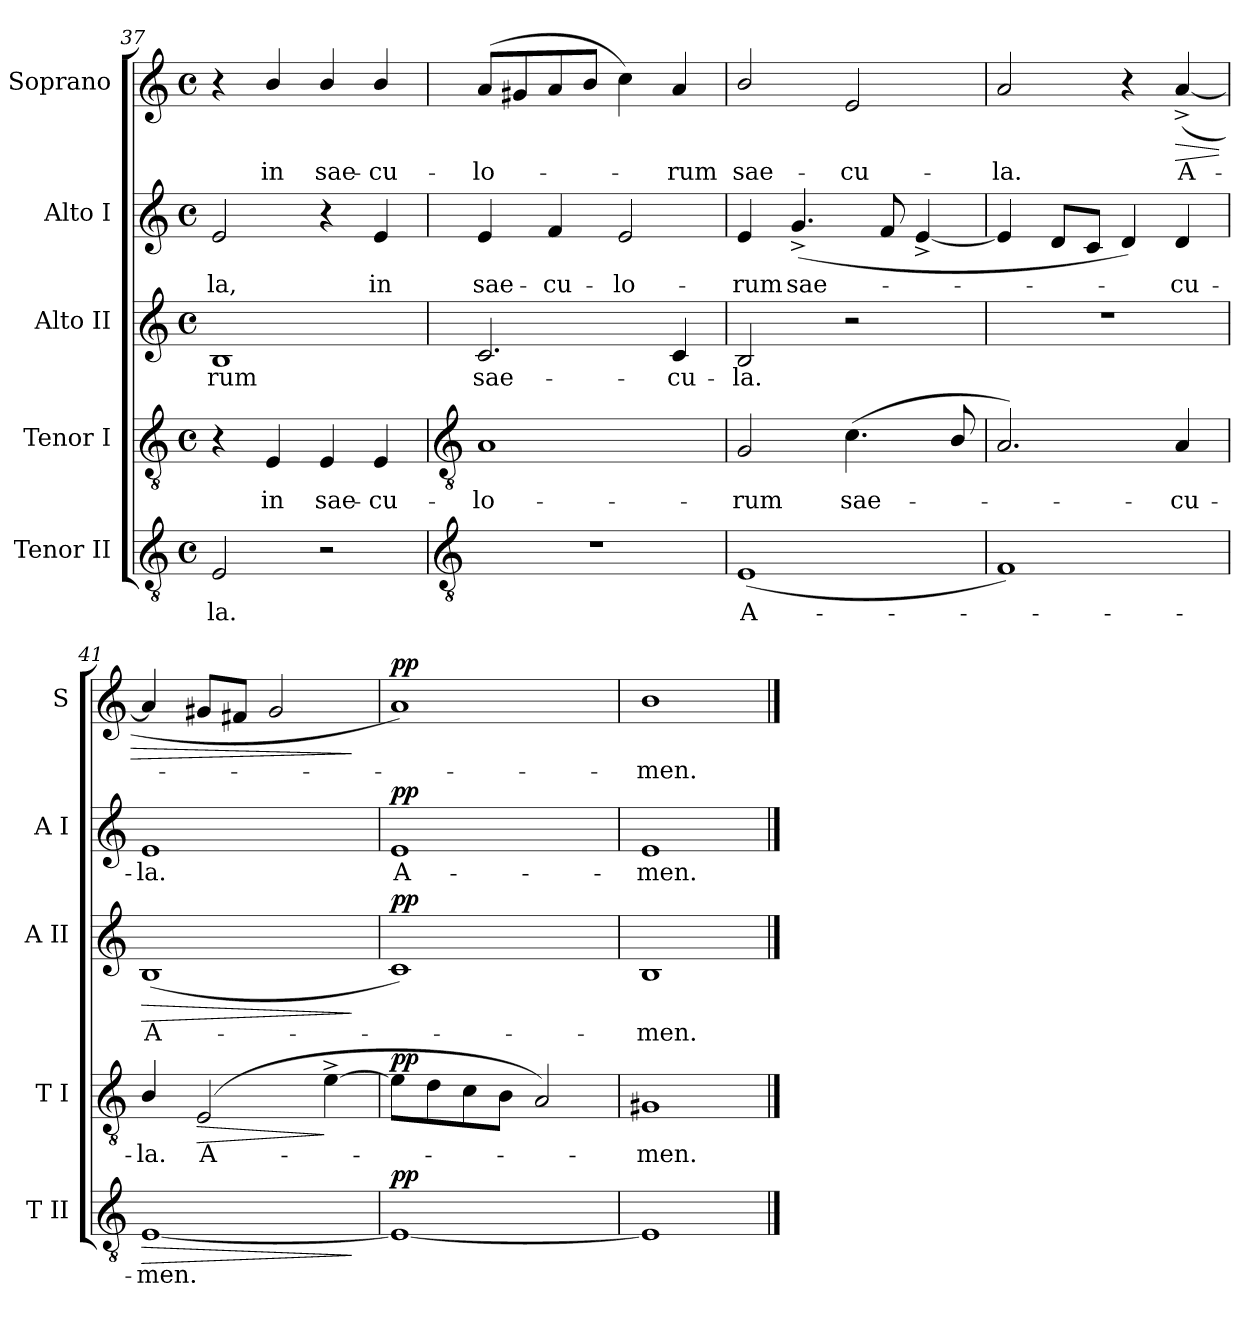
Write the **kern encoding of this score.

**kern	**text	**dynam	**kern	**text	**dynam	**kern	**text	**dynam	**kern	**text	**dynam	**kern	**text	**dynam
*part5	*part5	*part5	*part4	*part4	*part4	*part3	*part3	*part3	*part2	*part2	*part2	*part1	*part1	*part1
*staff5	*staff5	*staff5	*staff4	*staff4	*staff4	*staff3	*staff3	*staff3	*staff2	*staff2	*staff2	*staff1	*staff1	*staff1
*I"Tenor II	*	*	*I"Tenor I	*	*	*I"Alto II	*	*	*I"Alto I	*	*	*I"Soprano	*	*
*I'T II	*	*	*I'T I	*	*	*I'A II	*	*	*I'A I	*	*	*I'S	*	*
*clefGv2	*	*	*clefGv2	*	*	*clefG2	*	*	*clefG2	*	*	*clefG2	*	*
*k[]	*	*	*k[]	*	*	*k[]	*	*	*k[]	*	*	*k[]	*	*
*C:	*	*	*C:	*	*	*C:	*	*	*C:	*	*	*C:	*	*
*M4/4	*	*	*M4/4	*	*	*M4/4	*	*	*M4/4	*	*	*M4/4	*	*
*met(c)	*	*	*met(c)	*	*	*met(c)	*	*	*met(c)	*	*	*met(c)	*	*
=37	=37	=37	=37	=37	=37	=37	=37	=37	=37	=37	=37	=37	=37	=37
!	!LO:LY:b	!	!	!	!	!	!LO:LY:b	!	!	!LO:LY:b	!	!	!	!
2E	-la.	.	4r	.	.	1B	-rum	.	2e	-la,	.	4r	.	.
!	!	!	!	!LO:LY:b	!	!	!	!	!	!	!	!	!LO:LY:b	!
.	.	.	4E	in	.	.	.	.	.	.	.	4b/	in	.
!	!	!	!	!LO:LY:b	!	!	!	!	!	!	!	!	!LO:LY:b	!
2r	.	.	4E	sae-	.	.	.	.	4r	.	.	4b/	sae-	.
!	!	!	!	!LO:LY:b	!	!	!	!	!	!LO:LY:b	!	!	!LO:LY:b	!
.	.	.	4E	-cu-	.	.	.	.	4e	in	.	4b/	-cu-	.
!!LO:LB:g=z
=38	=38	=38	=38	=38	=38	=38	=38	=38	=38	=38	=38	=38	=38	=38
*clefGv2	*	*	*clefGv2	*	*	*	*	*	*	*	*	*	*	*
!	!	!	!	!LO:LY:b	!	!	!LO:LY:b	!	!	!LO:LY:b	!	!	!LO:LY:b	!
1r	.	.	1A	-lo-	.	2.c	sae-	.	4e	sae-	.	(<8aL	-lo-	.
.	.	.	.	.	.	.	.	.	.	.	.	8g#X	.	.
!	!	!	!	!	!	!	!	!	!	!LO:LY:b	!	!	!	!
.	.	.	.	.	.	.	.	.	4f	-cu-	.	8a	.	.
.	.	.	.	.	.	.	.	.	.	.	.	8bJ	.	.
!	!	!	!	!	!	!	!	!	!	!LO:LY:b	!	!	!	!
.	.	.	.	.	.	.	.	.	2e	-lo-	.	4cc)	.	.
!	!	!	!	!	!	!	!LO:LY:b	!	!	!	!	!	!LO:LY:b	!
.	.	.	.	.	.	4c	-cu-	.	.	.	.	4a	rum	.
=39	=39	=39	=39	=39	=39	=39	=39	=39	=39	=39	=39	=39	=39	=39
!	!LO:LY:b	!	!	!LO:LY:b	!	!	!LO:LY:b	!	!	!LO:LY:b	!	!	!LO:LY:b	!
(<1E	A-	.	2G	-rum	.	2B	-la.	.	4e	-rum	.	2b/	sae-	.
!	!	!	!	!	!	!	!	!	!	!LO:LY:b	!	!	!	!
.	.	.	.	.	.	.	.	.	(<4.g^	sae-	.	.	.	.
!	!	!	!	!LO:LY:b	!	!	!	!	!	!	!	!	!LO:LY:b	!
.	.	.	(<4.c	sae-	.	2r	.	.	.	.	.	2e	-cu-	.
.	.	.	.	.	.	.	.	.	8f	.	.	.	.	.
.	.	.	.	.	.	.	.	.	[4e^	.	.	.	.	.
.	.	.	8B/	.	.	.	.	.	.	.	.	.	.	.
=40	=40	=40	=40	=40	=40	=40	=40	=40	=40	=40	=40	=40	=40	=40
!	!	!	!	!	!	!	!	!	!	!	!	!	!LO:LY:b	!
1F)	.	.	2.A)	.	.	1r	.	.	4e]	.	.	2a	-la.	.
.	.	.	.	.	.	.	.	.	8dL	.	.	.	.	.
.	.	.	.	.	.	.	.	.	8cJ	.	.	.	.	.
.	.	.	.	.	.	.	.	.	4d)	.	.	4r	.	.
!	!	!	!	!LO:LY:b	!	!	!	!	!	!LO:LY:b	!	!	!LO:LY:b	!LO:HP:b
.	.	.	4A	cu-	.	.	.	.	4d	cu-	.	(<[4a^	A-	>
=41	=41	=41	=41	=41	=41	=41	=41	=41	=41	=41	=41	=41	=41	=41
!	!LO:LY:b	!LO:HP:b	!	!LO:LY:b	!	!	!LO:LY:b	!LO:HP:b	!	!LO:LY:b	!	!	!	!
[1E	men.	>	4B/	-la.	.	(<1B	A-	>	1e	-la.	.	4a]	.	.
!	!	!	!	!LO:LY:b	!LO:HP:b	!	!	!	!	!	!	!	!	!
.	.	.	(>2E	A-	>	.	.	.	.	.	.	8g#XL	.	.
.	.	.	.	.	.	.	.	.	.	.	.	8f#XJ	.	.
.	.	.	.	.	.	.	.	.	.	.	.	2g#	.	.
.	.	.	[4e^	.	]	.	.	.	.	.	.	.	.	.
.	.	]	.	.	.	.	.	]	.	.	.	.	.	]
=42	=42	=42	=42	=42	=42	=42	=42	=42	=42	=42	=42	=42	=42	=42
!	!	!LO:DY:b	!	!	!LO:DY:b	!	!	!LO:DY:b	!	!LO:LY:b	!LO:DY:b	!	!	!LO:DY:b
1E_	.	pp	8eL]	.	pp	1c)	.	pp	1e	A-	pp	1a)	.	pp
.	.	.	8d	.	.	.	.	.	.	.	.	.	.	.
.	.	.	8c	.	.	.	.	.	.	.	.	.	.	.
.	.	.	8BJ	.	.	.	.	.	.	.	.	.	.	.
.	.	.	2A)	.	.	.	.	.	.	.	.	.	.	.
=43	=43	=43	=43	=43	=43	=43	=43	=43	=43	=43	=43	=43	=43	=43
!	!	!	!	!LO:LY:b	!	!	!LO:LY:b	!	!	!LO:LY:b	!	!	!LO:LY:b	!
1E]	.	.	1G#X	men.	.	1B	men.	.	1e	-men.	.	1b	men.	.
==	==	==	==	==	==	==	==	==	==	==	==	==	==	==
*-	*-	*-	*-	*-	*-	*-	*-	*-	*-	*-	*-	*-	*-	*-
